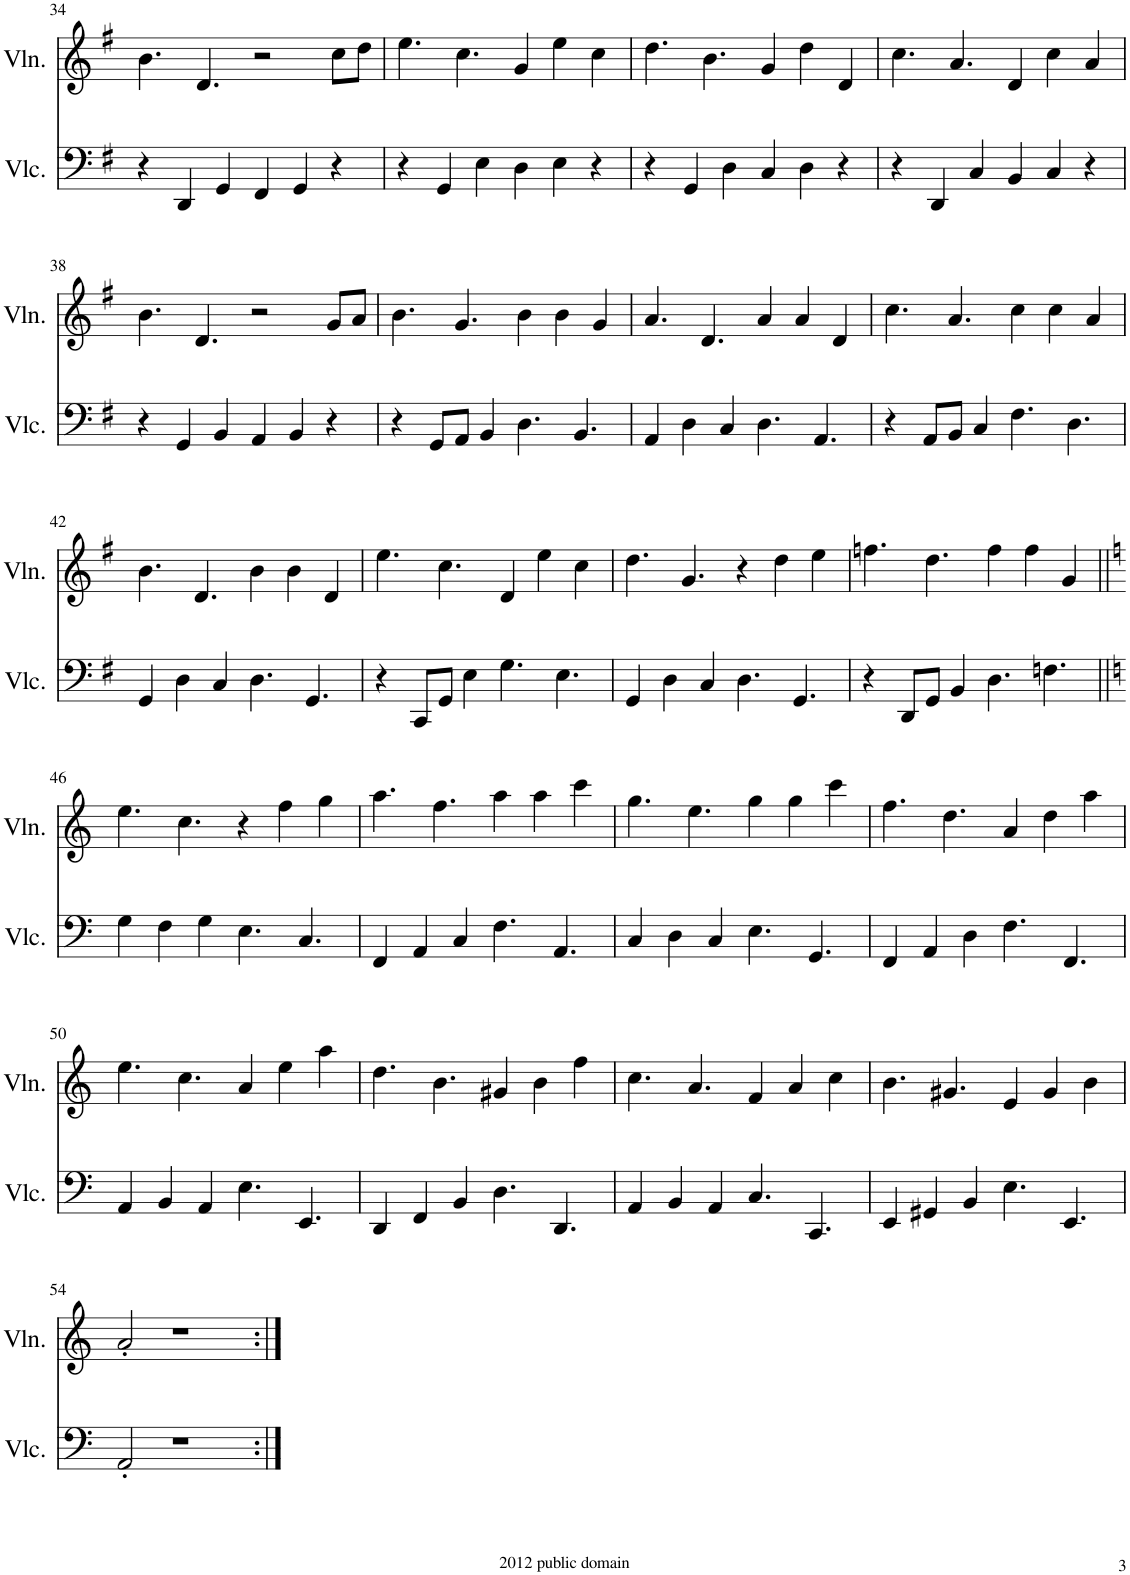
**kern	**kern
*part2	*part1
*staff2	*staff1
*I"Violoncello	*I"Violin
*I'Vlc.	*I'Vln.
!!LO:PB:g=z
*clefF4	*clefG2
*k[f#]	*k[f#]
*M6/4	*M6/4
=34	=34
4r	4.b\
4DD/	.
.	4.d/
4GG/	.
4FF#/	2r
4GG/	.
4r	8cc\L
.	8dd\J
=35	=35
4r	4.ee\
4GG/	.
.	4.cc\
4E\	.
4D\	4g/
4E\	4ee\
4r	4cc\
=36	=36
4r	4.dd\
4GG/	.
.	4.b\
4D\	.
4C/	4g/
4D\	4dd\
4r	4d/
=37	=37
4r	4.cc\
4DD/	.
.	4.a/
4C/	.
4BB/	4d/
4C/	4cc\
4r	4a/
!!LO:LB:g=z
=38	=38
4r	4.b\
4GG/	.
.	4.d/
4BB/	.
4AA/	2r
4BB/	.
4r	8g/L
.	8a/J
=39	=39
4r	4.b\
8GG/L	.
8AA/J	4.g/
4BB/	.
4.D\	4b\
.	4b\
4.BB/	.
.	4g/
=40	=40
4AA/	4.a/
4D\	.
.	4.d/
4C/	.
4.D\	4a/
.	4a/
4.AA/	.
.	4d/
=41	=41
4r	4.cc\
8AA/L	.
8BB/J	4.a/
4C/	.
4.F#\	4cc\
.	4cc\
4.D\	.
.	4a/
!!LO:LB:g=z
=42	=42
4GG/	4.b\
4D\	.
.	4.d/
4C/	.
4.D\	4b\
.	4b\
4.GG/	.
.	4d/
=43	=43
4r	4.ee\
8CC/L	.
8GG/J	4.cc\
4E\	.
4.G\	4d/
.	4ee\
4.E\	.
.	4cc\
=44	=44
4GG/	4.dd\
4D\	.
.	4.g/
4C/	.
4.D\	4r
.	4dd\
4.GG/	.
.	4ee\
=45	=45
4r	4.ffn\
8DD/L	.
8GG/J	4.dd\
4BB/	.
4.D\	4ff\
.	4ff\
4.Fn\	.
.	4g/
!!LO:LB:g=z
=46||	=46||
*k[]	*k[]
4G\	4.ee\
4F\	.
.	4.cc\
4G\	.
4.E\	4r
.	4ff\
4.C/	.
.	4gg\
=47	=47
4FF/	4.aa\
4AA/	.
.	4.ff\
4C/	.
4.F\	4aa\
.	4aa\
4.AA/	.
.	4ccc\
=48	=48
4C/	4.gg\
4D\	.
.	4.ee\
4C/	.
4.E\	4gg\
.	4gg\
4.GG/	.
.	4ccc\
=49	=49
4FF/	4.ff\
4AA/	.
.	4.dd\
4D\	.
4.F\	4a/
.	4dd\
4.FF/	.
.	4aa\
!!LO:LB:g=z
=50	=50
4AA/	4.ee\
4BB/	.
.	4.cc\
4AA/	.
4.E\	4a/
.	4ee\
4.EE/	.
.	4aa\
=51	=51
4DD/	4.dd\
4FF/	.
.	4.b\
4BB/	.
4.D\	4g#X/
.	4b\
4.DD/	.
.	4ff\
=52	=52
4AA/	4.cc\
4BB/	.
.	4.a/
4AA/	.
4.C/	4f/
.	4a/
4.CC/	.
.	4cc\
=53	=53
4EE/	4.b\
4GG#X/	.
.	4.g#X/
4BB/	.
4.E\	4e/
.	4g#/
4.EE/	.
.	4b\
!!LO:LB:g=z
=54	=54
2AA'/	2a'/
1r	1r
=:|!	=:|!
*-	*-
